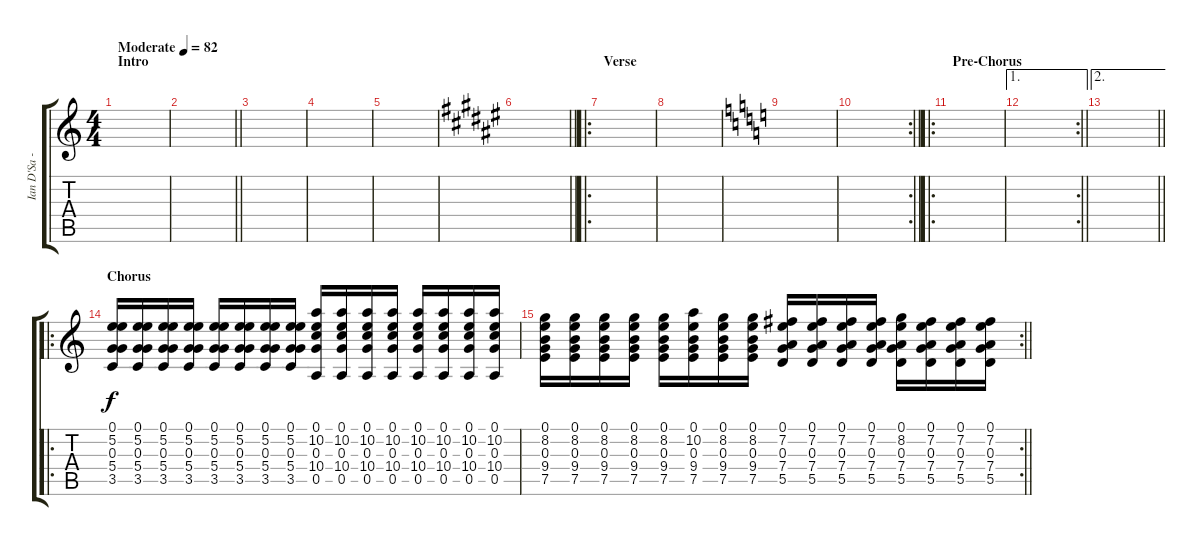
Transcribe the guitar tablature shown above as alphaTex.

\track ("Ian D'Sa - Lead Guitar" "Ian D'Sa -") {instrument overdrivenguitar}
\staff {score tabs}
\tuning (E4 B3 G3 D3 A2 D2) {hide}
\ts (4 4)
\section ("" "Intro")
\tempo (82 "Moderate")
\clef g2
\ks c
|
\barLineRight lightlight
|
\section ("" "")
|
|
|
\barLineRight lightlight
\ks d#minor
|
\ro
\section ("" "Verse")
|
|
\ks c
|
\rc 2
\barLineRight lightlight
|
\ro
\section ("" "Pre-Chorus")
|
\ae 1
\rc 2
\barLineRight lightlight
|
\ae 2
\barLineRight lightlight
|
\ro
\section ("" "Chorus")
(0.1 5.2 0.3 5.4 3.5).16 (0.1 5.2 0.3 5.4 3.5).16 (0.1 5.2 0.3 5.4 3.5).16 (0.1 5.2 0.3 5.4 3.5).16 (0.1 5.2 0.3 5.4 3.5).16 (0.1 5.2 0.3 5.4 3.5).16 (0.1 5.2 0.3 5.4 3.5).16 (0.1 5.2 0.3 5.4 3.5).16 (0.1 10.2 0.3 10.4 0.5).16 (0.1 10.2 0.3 10.4 0.5).16 (0.1 10.2 0.3 10.4 0.5).16 (0.1 10.2 0.3 10.4 0.5).16 (0.1 10.2 0.3 10.4 0.5).16 (0.1 10.2 0.3 10.4 0.5).16 (0.1 10.2 0.3 10.4 0.5).16 (0.1 10.2 0.3 10.4 0.5).16 |
\rc 2
\barLineRight lightlight
(0.1 8.2 0.3 9.4 7.5).16 (0.1 8.2 0.3 9.4 7.5).16 (0.1 8.2 0.3 9.4 7.5).16 (0.1 8.2 0.3 9.4 7.5).16 (0.1 8.2 0.3 9.4 7.5).16 (0.1 10.2 0.3 9.4 7.5).16 (0.1 8.2 0.3 9.4 7.5).16 (0.1 8.2 0.3 9.4 7.5).16 (0.1 7.2 0.3 7.4 5.5).16 (0.1 7.2 0.3 7.4 5.5).16 (0.1 7.2 0.3 7.4 5.5).16 (0.1 7.2 0.3 7.4 5.5).16 (0.1 8.2 0.3 7.4 5.5).16 (0.1 7.2 0.3 7.4 5.5).16 (0.1 7.2 0.3 7.4 5.5).16 (0.1 7.2 0.3 7.4 5.5).16
